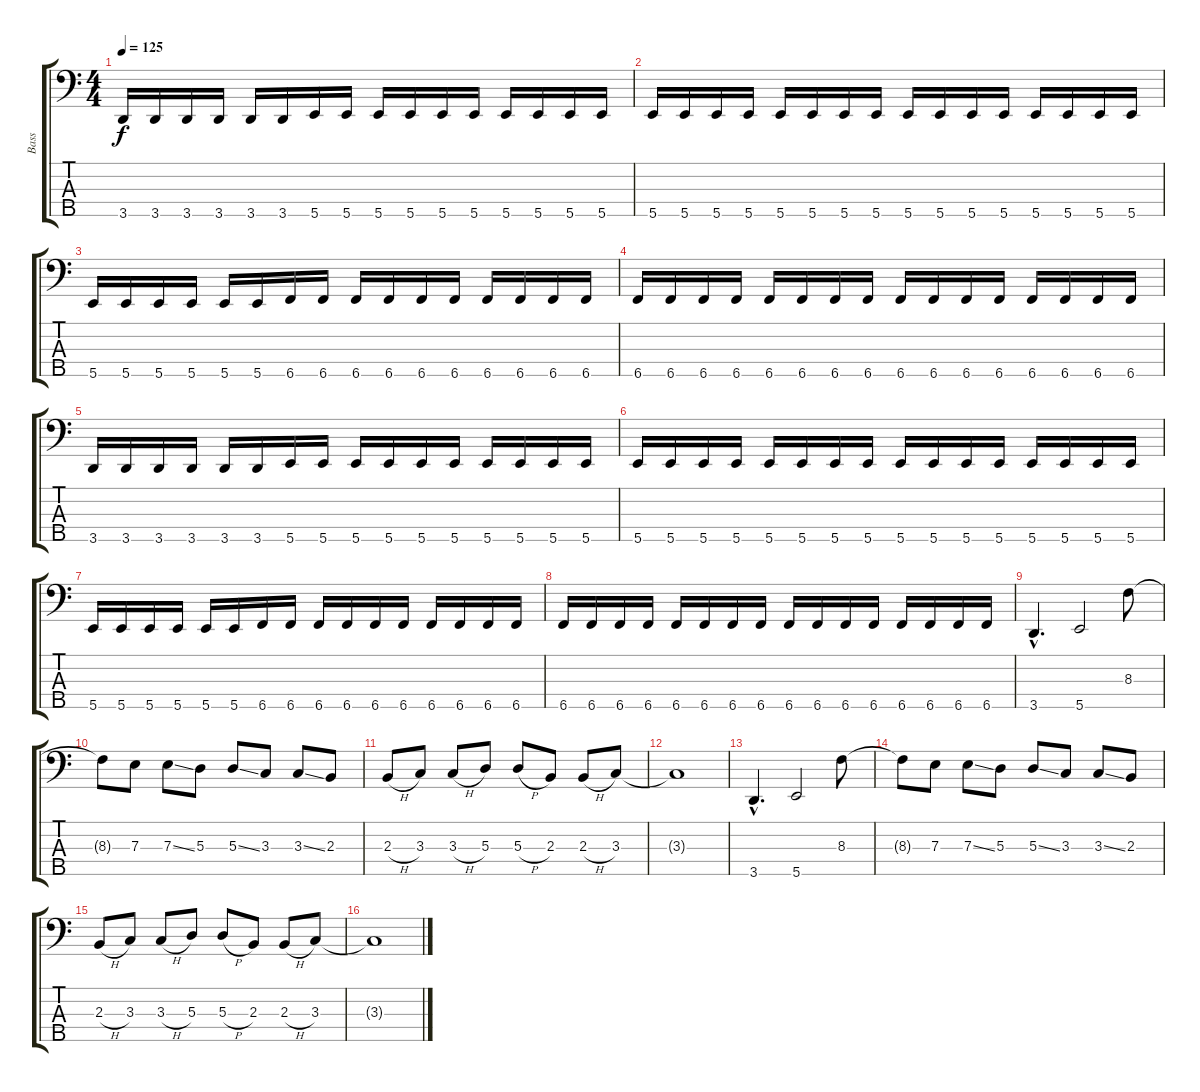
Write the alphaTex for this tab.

\track ("Bass" "Bass") {instrument electricbasspick}
\staff {score tabs}
\tuning (G2 D2 A1 E1 B0) {hide}
\ts (4 4)
\tempo 125
\clef f4
\ks c
3.5.16{dy f} 3.5.16 3.5.16 3.5.16 3.5.16 3.5.16 5.5.16 5.5.16 5.5.16 5.5.16 5.5.16 5.5.16 5.5.16 5.5.16 5.5.16 5.5.16 |
5.5.16 5.5.16 5.5.16 5.5.16 5.5.16 5.5.16 5.5.16 5.5.16 5.5.16 5.5.16 5.5.16 5.5.16 5.5.16 5.5.16 5.5.16 5.5.16 |
5.5.16 5.5.16 5.5.16 5.5.16 5.5.16 5.5.16 6.5.16 6.5.16 6.5.16 6.5.16 6.5.16 6.5.16 6.5.16 6.5.16 6.5.16 6.5.16 |
6.5.16 6.5.16 6.5.16 6.5.16 6.5.16 6.5.16 6.5.16 6.5.16 6.5.16 6.5.16 6.5.16 6.5.16 6.5.16 6.5.16 6.5.16 6.5.16 |
3.5.16 3.5.16 3.5.16 3.5.16 3.5.16 3.5.16 5.5.16 5.5.16 5.5.16 5.5.16 5.5.16 5.5.16 5.5.16 5.5.16 5.5.16 5.5.16 |
5.5.16 5.5.16 5.5.16 5.5.16 5.5.16 5.5.16 5.5.16 5.5.16 5.5.16 5.5.16 5.5.16 5.5.16 5.5.16 5.5.16 5.5.16 5.5.16 |
5.5.16 5.5.16 5.5.16 5.5.16 5.5.16 5.5.16 6.5.16 6.5.16 6.5.16 6.5.16 6.5.16 6.5.16 6.5.16 6.5.16 6.5.16 6.5.16 |
6.5.16 6.5.16 6.5.16 6.5.16 6.5.16 6.5.16 6.5.16 6.5.16 6.5.16 6.5.16 6.5.16 6.5.16 6.5.16 6.5.16 6.5.16 6.5.16 |
3.5{hac}.4{d} 5.5.2 8.3.8 |
8.3{t}.8 7.3.8 7.3{ss}.8 5.3.8 5.3{ss}.8 3.3.8 3.3{ss}.8 2.3.8 |
2.3{h}.8 3.3.8 3.3{h}.8 5.3.8 5.3{h}.8 2.3.8 2.3{h}.8 3.3.8 |
3.3{t}.1 |
3.5{hac}.4{d} 5.5.2 8.3.8 |
8.3{t}.8 7.3.8 7.3{ss}.8 5.3.8 5.3{ss}.8 3.3.8 3.3{ss}.8 2.3.8 |
2.3{h}.8 3.3.8 3.3{h}.8 5.3.8 5.3{h}.8 2.3.8 2.3{h}.8 3.3.8 |
3.3{t}.1
